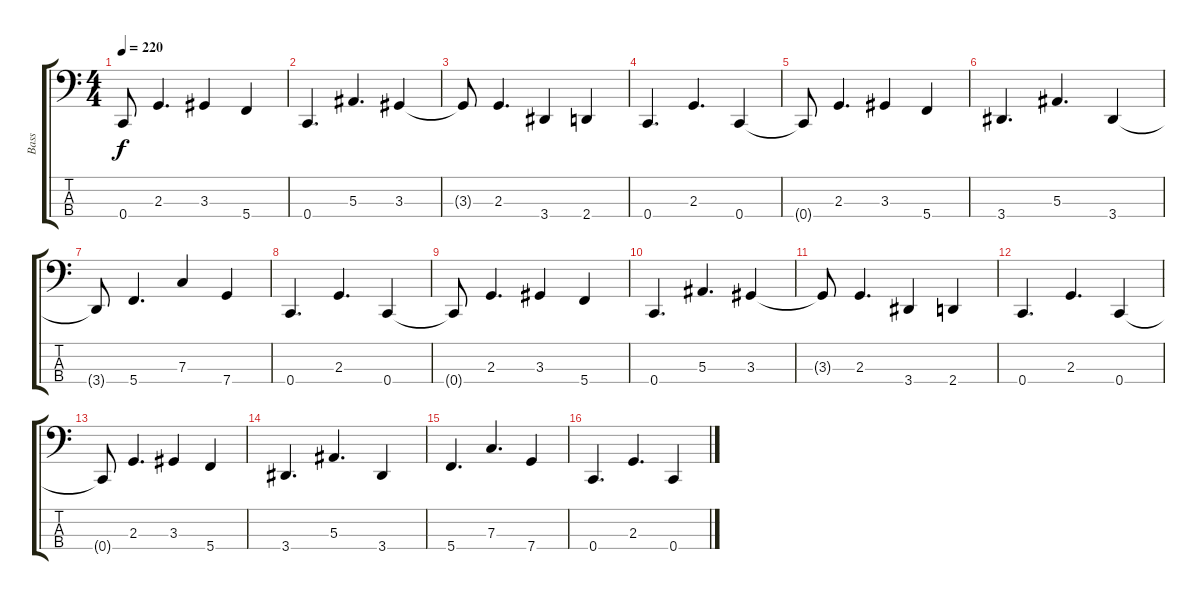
\track ("Bass" "Bass") {instrument electricbassfinger}
\staff {score tabs}
\tuning (Eb2 Bb1 F1 C1) {hide}
\ts (4 4)
\tempo 220
\clef f4
\ks c
0.4{t}.8{dy f} 2.3.4{d} 3.3.4 5.4.4 |
0.4.4{d} 5.3.4{d} 3.3.4 |
3.3{t}.8 2.3.4{d} 3.4.4 2.4.4 |
0.4.4{d} 2.3.4{d} 0.4.4 |
0.4{t}.8 2.3.4{d} 3.3.4 5.4.4 |
3.4.4{d} 5.3.4{d} 3.4.4 |
3.4{t}.8 5.4.4{d} 7.3.4 7.4.4 |
0.4.4{d} 2.3.4{d} 0.4.4 |
0.4{t}.8 2.3.4{d} 3.3.4 5.4.4 |
0.4.4{d} 5.3.4{d} 3.3.4 |
3.3{t}.8 2.3.4{d} 3.4.4 2.4.4 |
0.4.4{d} 2.3.4{d} 0.4.4 |
0.4{t}.8 2.3.4{d} 3.3.4 5.4.4 |
3.4.4{d} 5.3.4{d} 3.4.4 |
5.4.4{d} 7.3.4{d} 7.4.4 |
0.4.4{d} 2.3.4{d} 0.4.4
